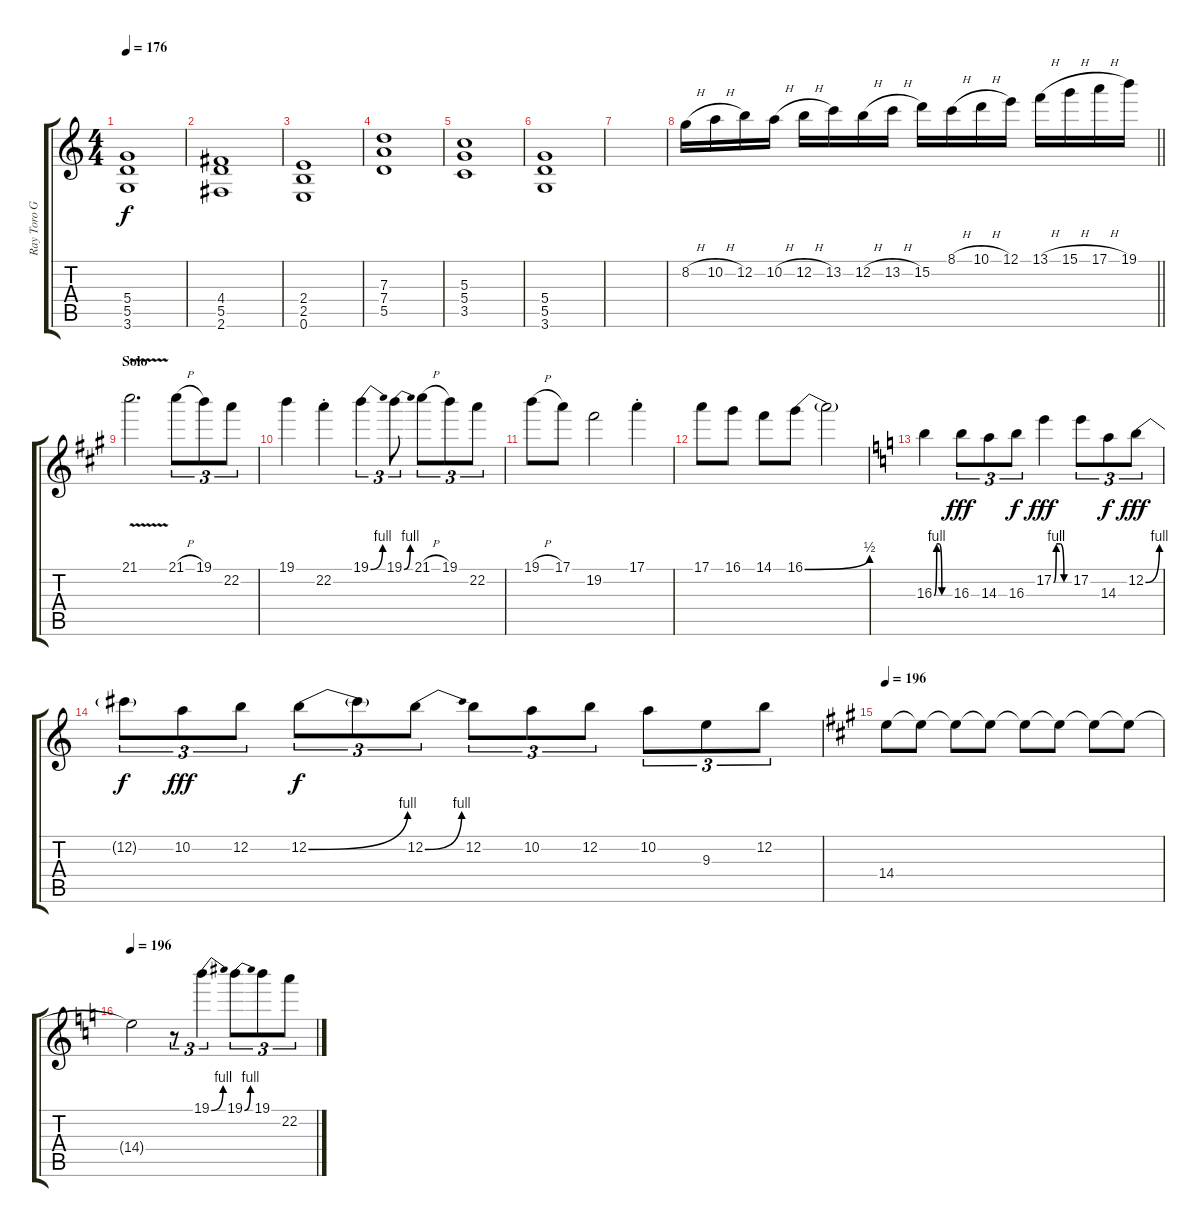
\track ("Ray Toro GUitarra 1" "Ray Toro G") {instrument distortionguitar}
\staff {score tabs}
\tuning (E4 B3 G3 D3 A2 E2) {hide}
\ts (4 4)
\tempo 176
\clef g2
\ks c
(5.4 5.5 3.6).1{dy f} |
(4.4 5.5 2.6).1 |
(2.4 2.5 0.6).1 |
(7.3 7.4 5.5).1 |
(5.3 5.4 3.5).1 |
(5.4 5.5 3.6).1 |
|
\barLineRight lightlight
8.2{h}.16{balance 16} 10.2{h}.16 12.2.16 10.2{h}.16 12.2{h}.16 13.2.16 12.2{h}.16 13.2{h}.16 15.2.16 8.1{h}.16 10.1{h}.16 12.1.16 13.1{h}.16 15.1{h}.16 17.1{h}.16 19.1.16 |
\section ("" "Solo")
\ks a
21.1{v}.2{d balance 11} 21.1{h}.8{tu (3 2)} 19.1.8{tu (3 2)} 22.2.8{tu (3 2)} |
19.1.4 22.2{st}.4 19.1{be (bend 0 0 60 4)}.4{tu (3 2)} 19.1{be (bend 0 0 60 4)}.8{tu (3 2)} 21.1{h}.8{tu (3 2)} 19.1.8{tu (3 2)} 22.2.8{tu (3 2)} |
19.1{h}.8 17.1.8 19.2.2 17.1{st}.4 |
17.1.8 16.1.8 14.1.8 16.1{be (bend 0 0 60 2)}.8 16.1{t}.2 |
\ks c
16.3{be (custom 0 0 10 4 20 4 30 0 60 0)}.4 16.3.8{tu (3 2) dy fff} 14.3.8{tu (3 2)} 16.3.8{tu (3 2) dy f} 17.2{be (custom 0 0 10 4 25 4 40 0 60 0)}.4{dy fff} 17.2.8{tu (3 2)} 14.3.8{tu (3 2) dy f} 12.2{be (bend 0 0 60 4)}.8{tu (3 2) dy fff} |
12.2{t}.8{tu (3 2) dy f} 10.2.8{tu (3 2) dy fff} 12.2.8{tu (3 2)} 12.2{be (bend 0 0 60 4)}.8{tu (3 2) dy f} 12.2{t}.8{tu (3 2)} 12.2{be (bend 0 0 60 4)}.8{tu (3 2)} 12.2.8{tu (3 2)} 10.2.8{tu (3 2)} 12.2.8{tu (3 2)} 10.2.8{tu (3 2)} 9.3.8{tu (3 2)} 12.2.8{tu (3 2)} |
\tempo 196
\ks a
14.4.8 14.4{t}.8 14.4{t}.8 14.4{t}.8 14.4{t}.8 14.4{t}.8 14.4{t}.8 14.4{t}.8 |
\tempo 196
\ks c
14.4{t}.2 r.8{tu (3 2)} 19.1{be (bend 0 0 60 4)}.4{tu (3 2) volume 13} 19.1{be (bend 0 0 60 4)}.8{tu (3 2)} 19.1.8{tu (3 2)} 22.2.8{tu (3 2)}
